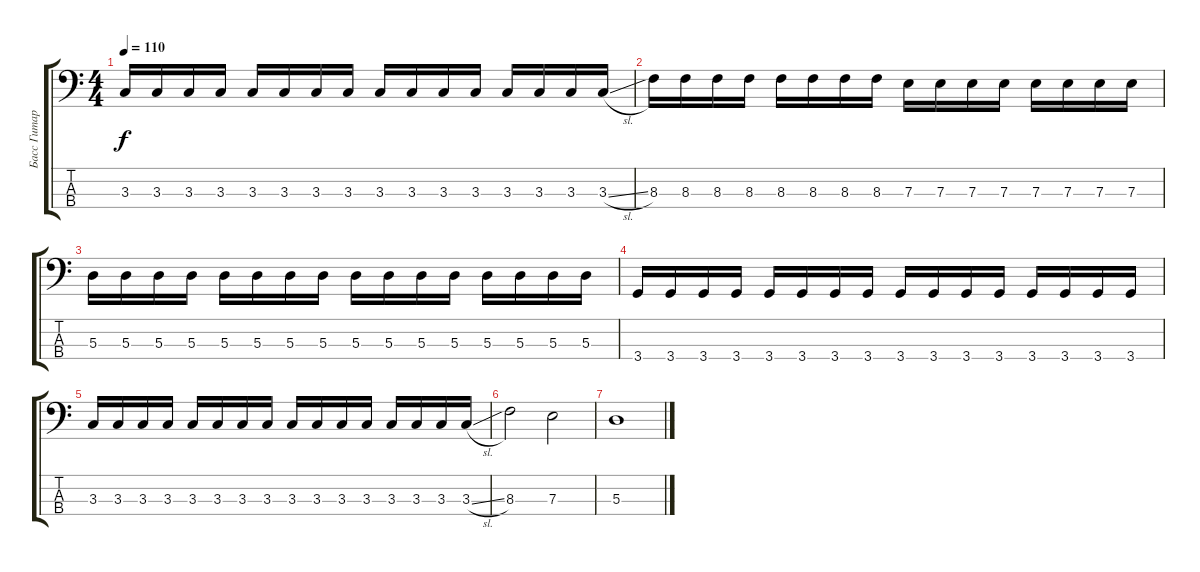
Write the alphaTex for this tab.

\track ("Басс Гитара" "Басс Гитар") {instrument electricbassfinger}
\staff {score tabs}
\tuning (G2 D2 A1 E1) {hide}
\ts (4 4)
\tempo 110
\clef f4
\ks c
3.3.16{dy f} 3.3.16 3.3.16 3.3.16 3.3.16 3.3.16 3.3.16 3.3.16 3.3.16 3.3.16 3.3.16 3.3.16 3.3.16 3.3.16 3.3.16 3.3{sl}.16 |
8.3.16 8.3.16 8.3.16 8.3.16 8.3.16 8.3.16 8.3.16 8.3.16 7.3.16 7.3.16 7.3.16 7.3.16 7.3.16 7.3.16 7.3.16 7.3.16 |
5.3.16 5.3.16 5.3.16 5.3.16 5.3.16 5.3.16 5.3.16 5.3.16 5.3.16 5.3.16 5.3.16 5.3.16 5.3.16 5.3.16 5.3.16 5.3.16 |
3.4.16 3.4.16 3.4.16 3.4.16 3.4.16 3.4.16 3.4.16 3.4.16 3.4.16 3.4.16 3.4.16 3.4.16 3.4.16 3.4.16 3.4.16 3.4.16 |
3.3.16 3.3.16 3.3.16 3.3.16 3.3.16 3.3.16 3.3.16 3.3.16 3.3.16 3.3.16 3.3.16 3.3.16 3.3.16 3.3.16 3.3.16 3.3{sl}.16 |
8.3.2 7.3.2 |
5.3.1
